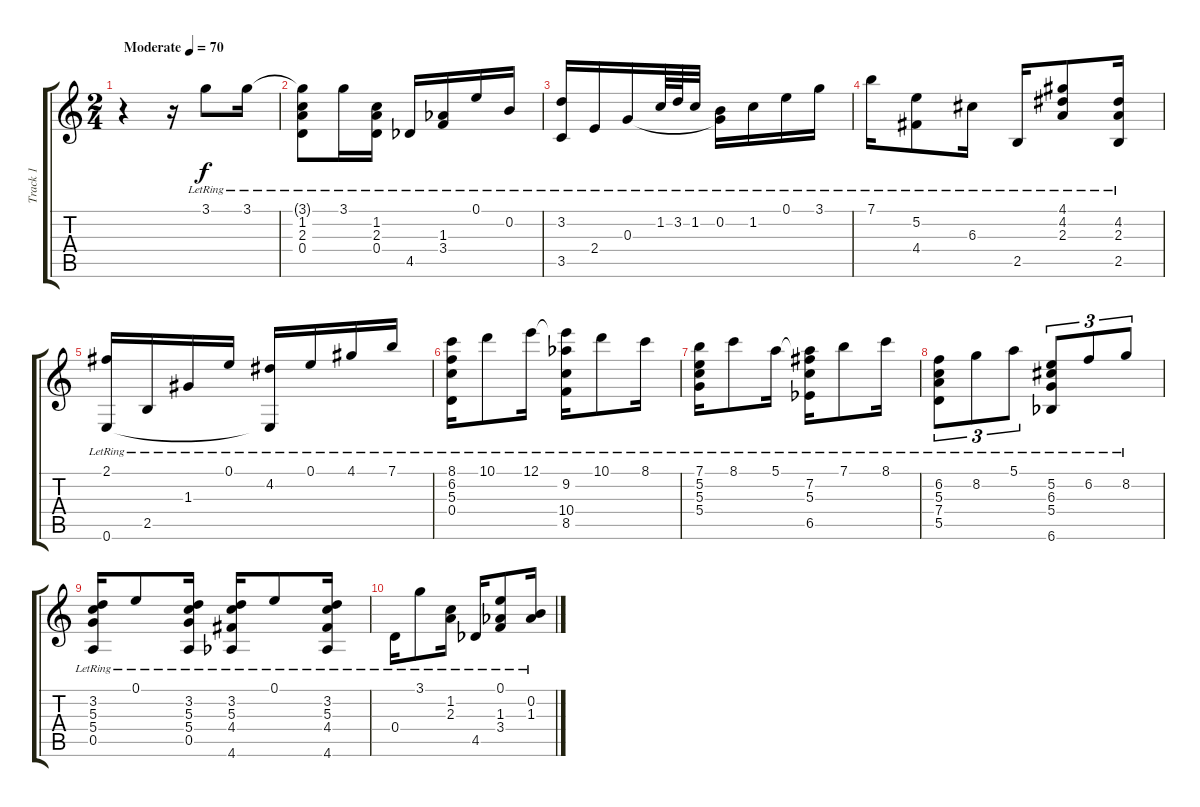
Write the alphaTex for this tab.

\track ("Track 1" "Track 1") {instrument acousticguitarnylon}
\staff {score tabs}
\tuning (E4 B3 G3 D3 A2 E2) {hide}
\ts (2 4)
\tempo (70 "Moderate")
\clef g2
\ks c
r.4{dy f instrument acousticguitarnylon} r.16 3.1{lr}.8 3.1{lr}.16 |
(3.1{t} 1.2{lr} 2.3{lr} 0.4{lr}).8 3.1{lr}.16 (1.2{lr} 2.3{lr} 0.4{lr}).16 4.5{lr acc b}.16 (1.3{lr acc b} 3.4{lr}).16 0.1{lr}.16 0.2{lr}.16 |
(3.2{lr} 3.5{lr}).16 2.4{lr}.16 0.3{lr}.16 1.2{lr}.64 3.2{lr}.64 1.2{lr}.32 (0.2{lr} 0.3{t}).16 1.2{lr}.16 0.1{lr}.16 3.1{lr}.16 |
7.1{lr}.16 (5.2{lr} 4.4{lr}).8 6.3{lr}.16 2.5{lr}.16 (4.1{lr} 4.2{lr} 2.3{lr}).8 (4.2{lr} 2.3{lr} 2.5{lr}).16 |
(2.1{lr} 0.6{lr}).16 2.5{lr}.16 1.3{lr}.16 0.1{lr}.16 (4.2{lr} 0.6{t}).16 0.1{lr}.16 4.1{lr}.16 7.1{lr}.16 |
(8.1{lr} 6.2{lr} 5.3{lr} 0.4{lr}).16 10.1{lr}.8 12.1{lr}.16 (12.1{t} 9.2{lr acc b} 10.4{lr} 8.5{lr}).16 10.1{lr}.8 8.1{lr}.16 |
(7.1{lr} 5.2{lr} 5.3{lr} 5.4{lr}).16 8.1{lr}.8 5.1{lr}.16 (5.1{t} 7.2{lr} 5.3{lr} 6.5{lr acc b}).16 7.1{lr}.8 8.1{lr}.16 |
(6.2{lr} 5.3{lr} 7.4{lr} 5.5{lr}).8{tu (3 2)} 8.2{lr}.8{tu (3 2)} 5.1{lr}.8{tu (3 2)} (5.2{lr} 6.3{lr} 5.4{lr} 6.6{lr acc b}).8{tu (3 2)} 6.2{lr}.8{tu (3 2)} 8.2{lr}.8{tu (3 2)} |
(3.2{lr} 5.3{lr} 5.4{lr} 0.5{lr}).16 0.1{lr}.8 (3.2{lr} 5.3{lr} 5.4{lr} 0.5{lr}).16 (3.2{lr} 5.3{lr} 4.4{lr} 4.6{lr acc b}).16 0.1{lr}.8 (3.2{lr} 5.3{lr} 4.4{lr} 4.6{lr acc b}).16 |
0.4{lr}.16 3.1{lr}.8 (1.2{lr} 2.3{lr}).16 4.5{lr acc b}.16 (0.1{lr} 1.3{lr acc b} 3.4{lr}).8 (0.2{lr} 1.3{lr acc b}).16
